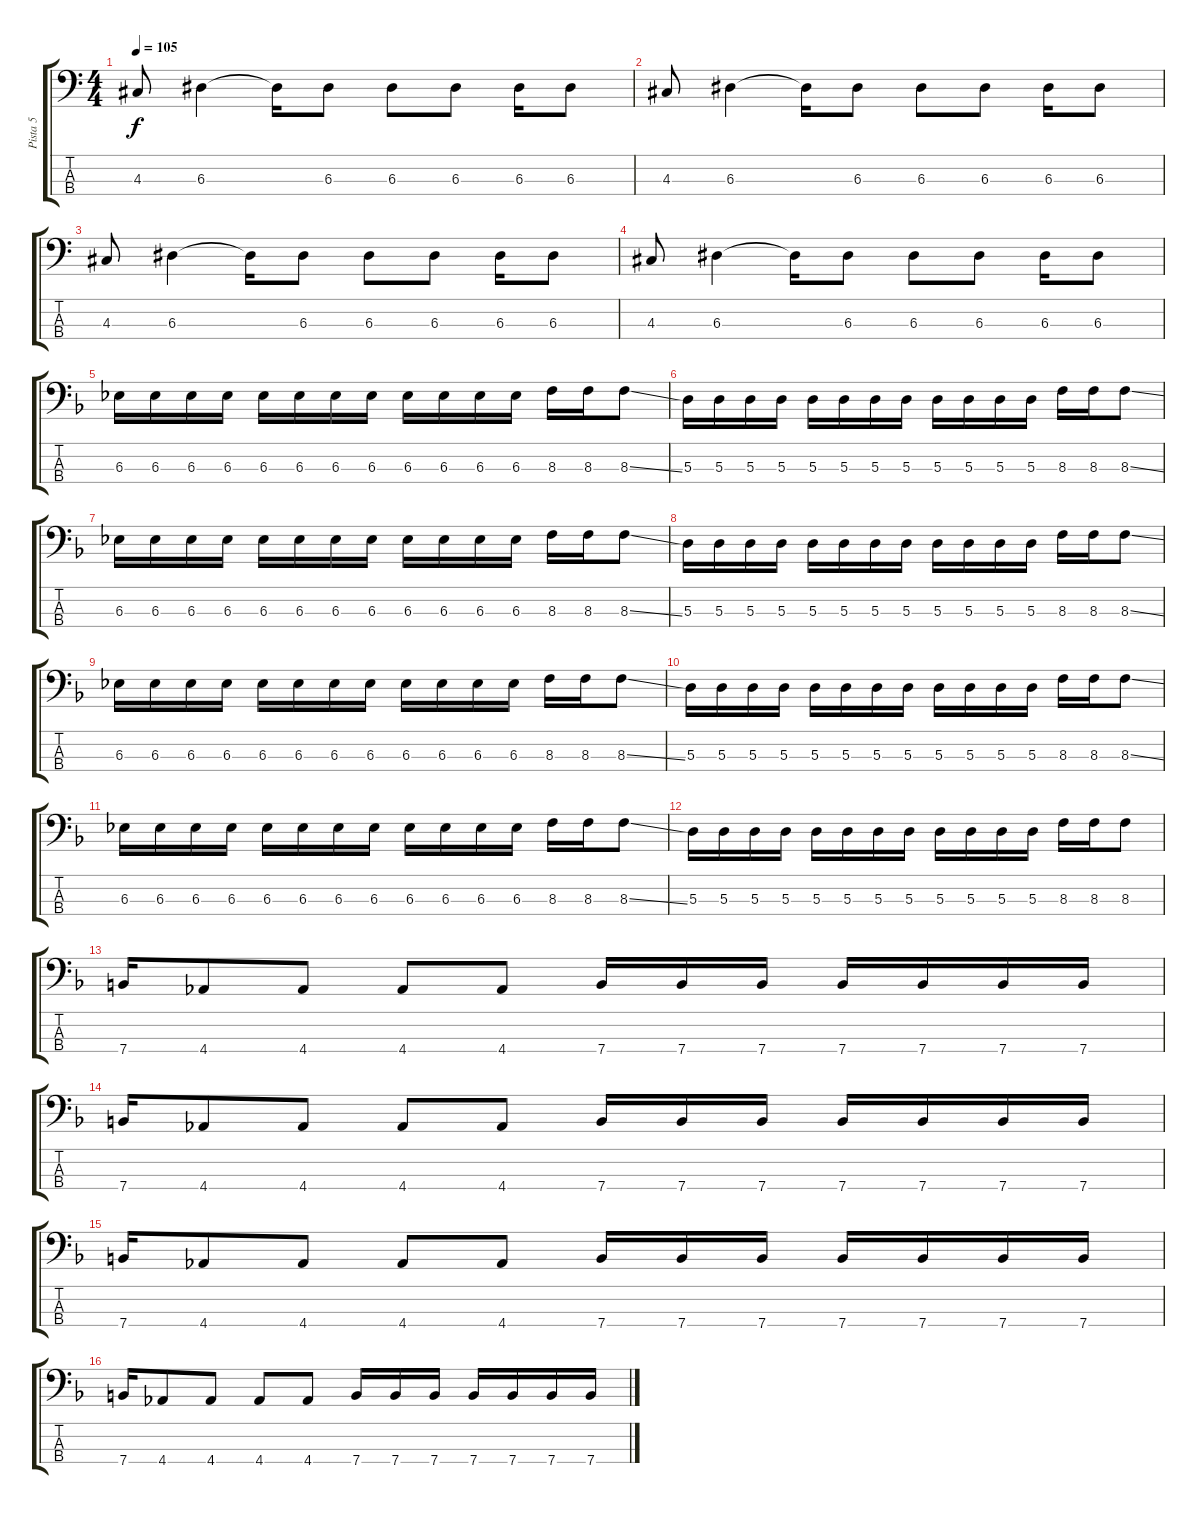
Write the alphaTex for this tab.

\track ("Pista 5" "Pista 5") {instrument electricbassfinger}
\staff {score tabs}
\tuning (G2 D2 A1 E1) {hide}
\ts (4 4)
\tempo 105
\clef f4
\ks c
4.3.8{dy f} 6.3.4 6.3{t}.16 6.3.8 6.3.8 6.3.8 6.3.16 6.3.8 |
4.3.8 6.3.4 6.3{t}.16 6.3.8 6.3.8 6.3.8 6.3.16 6.3.8 |
4.3.8 6.3.4 6.3{t}.16 6.3.8 6.3.8 6.3.8 6.3.16 6.3.8 |
4.3.8 6.3.4 6.3{t}.16 6.3.8 6.3.8 6.3.8 6.3.16 6.3.8 |
\ks f
6.3.16 6.3.16 6.3.16 6.3.16 6.3.16 6.3.16 6.3.16 6.3.16 6.3.16 6.3.16 6.3.16 6.3.16 8.3.16 8.3.16 8.3{ss}.8 |
5.3.16 5.3.16 5.3.16 5.3.16 5.3.16 5.3.16 5.3.16 5.3.16 5.3.16 5.3.16 5.3.16 5.3.16 8.3.16 8.3.16 8.3{ss}.8 |
6.3.16 6.3.16 6.3.16 6.3.16 6.3.16 6.3.16 6.3.16 6.3.16 6.3.16 6.3.16 6.3.16 6.3.16 8.3.16 8.3.16 8.3{ss}.8 |
5.3.16 5.3.16 5.3.16 5.3.16 5.3.16 5.3.16 5.3.16 5.3.16 5.3.16 5.3.16 5.3.16 5.3.16 8.3.16 8.3.16 8.3{ss}.8 |
6.3.16 6.3.16 6.3.16 6.3.16 6.3.16 6.3.16 6.3.16 6.3.16 6.3.16 6.3.16 6.3.16 6.3.16 8.3.16 8.3.16 8.3{ss}.8 |
5.3.16 5.3.16 5.3.16 5.3.16 5.3.16 5.3.16 5.3.16 5.3.16 5.3.16 5.3.16 5.3.16 5.3.16 8.3.16 8.3.16 8.3{ss}.8 |
6.3.16 6.3.16 6.3.16 6.3.16 6.3.16 6.3.16 6.3.16 6.3.16 6.3.16 6.3.16 6.3.16 6.3.16 8.3.16 8.3.16 8.3{ss}.8 |
5.3.16 5.3.16 5.3.16 5.3.16 5.3.16 5.3.16 5.3.16 5.3.16 5.3.16 5.3.16 5.3.16 5.3.16 8.3.16 8.3.16 8.3.8 |
7.4.16 4.4.8 4.4.8 4.4.8 4.4.8 7.4.16 7.4.16 7.4.16 7.4.16 7.4.16 7.4.16 7.4.16 |
7.4.16 4.4.8 4.4.8 4.4.8 4.4.8 7.4.16 7.4.16 7.4.16 7.4.16 7.4.16 7.4.16 7.4.16 |
7.4.16 4.4.8 4.4.8 4.4.8 4.4.8 7.4.16 7.4.16 7.4.16 7.4.16 7.4.16 7.4.16 7.4.16 |
7.4.16 4.4.8 4.4.8 4.4.8 4.4.8 7.4.16 7.4.16 7.4.16 7.4.16 7.4.16 7.4.16 7.4.16
